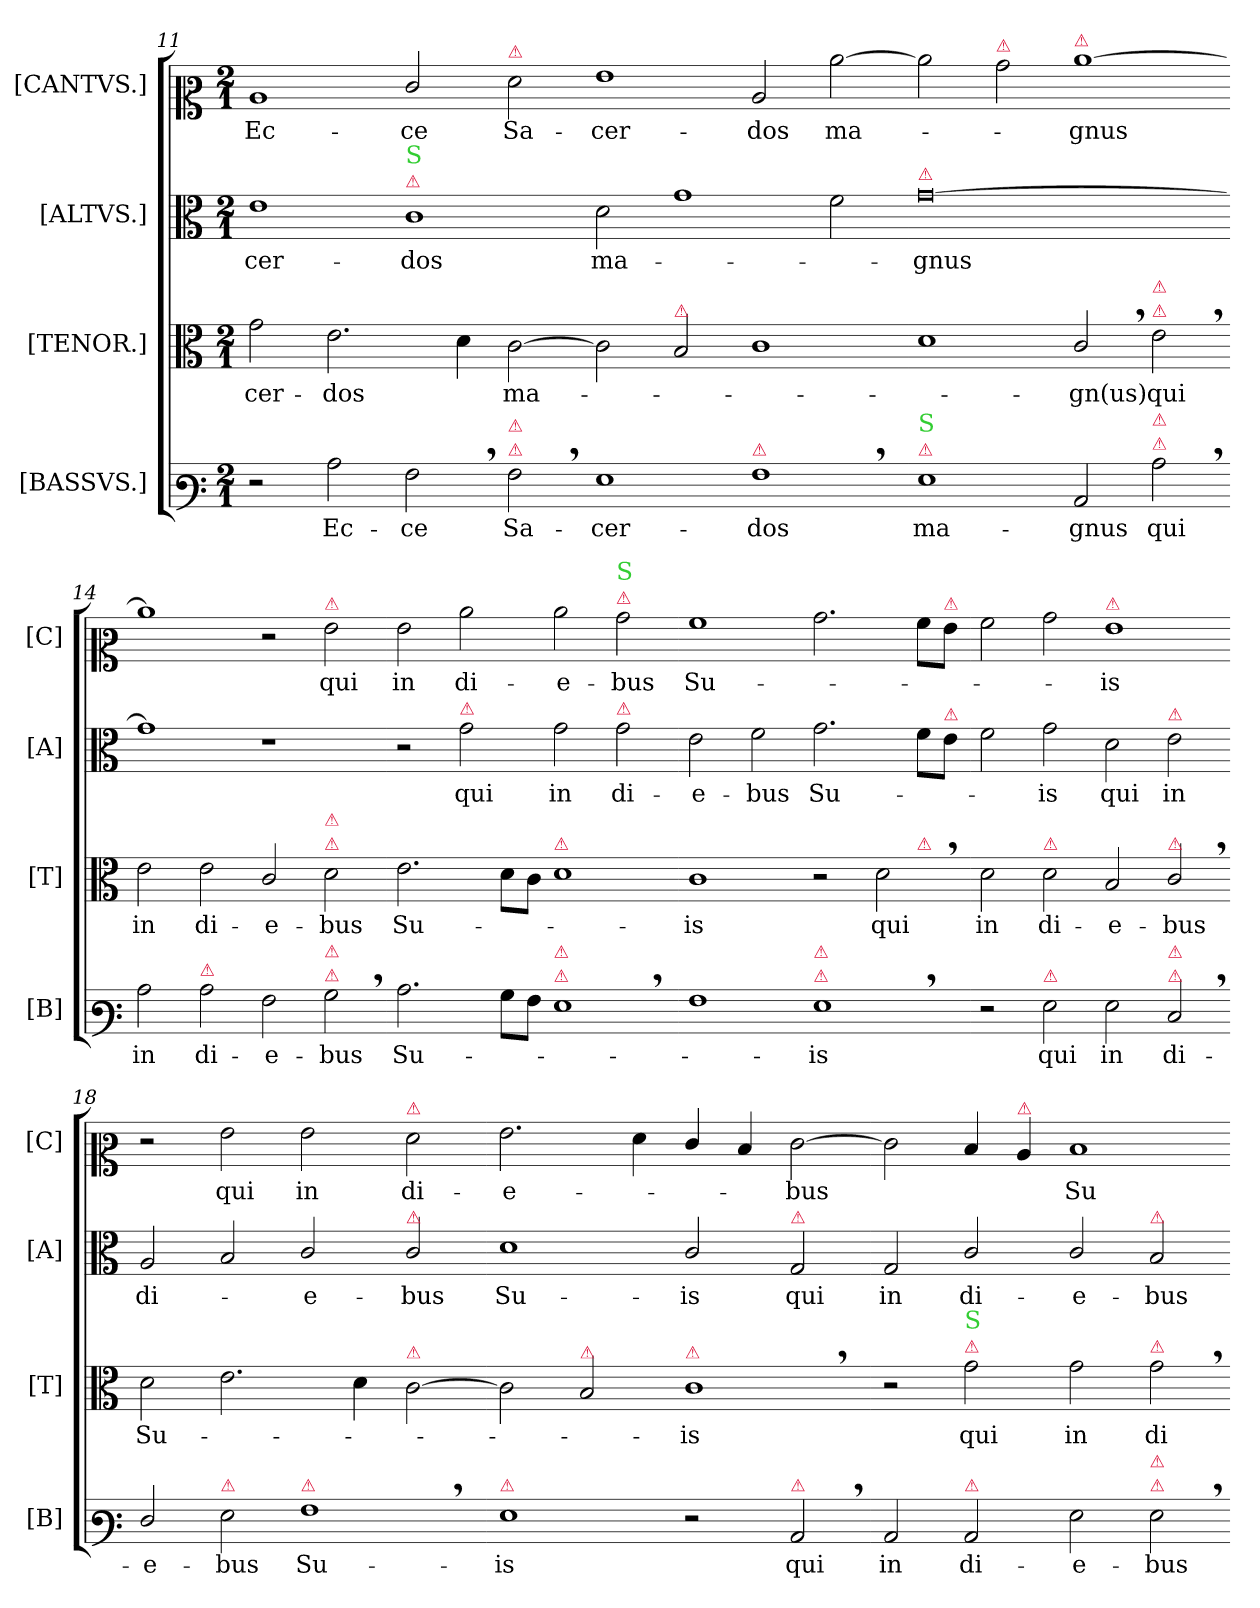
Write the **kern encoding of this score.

**kern	**text	**kern	**text	**kern	**text	**kern	**text
*part4	*part4	*part3	*part3	*part2	*part2	*part1	*part1
*staff4	*staff4	*staff3	*staff3	*staff2	*staff2	*staff1	*staff1
*I"[BASSVS.]	*	*I"[TENOR.]	*	*I"[ALTVS.]	*	*I"[CANTVS.]	*
*I'[B]	*	*I'[T]	*	*I'[A]	*	*I'[C]	*
*clefF3	*	*clefC3	*	*clefC3	*	*clefC2	*
*k[]	*	*k[]	*	*k[]	*	*k[]	*
*M2/1	*	*M2/1	*	*M2/1	*	*M2/1	*
=11	=11	=11	=11	=11	=11	=11	=11
!	!	!	!LO:LY:i	!	!	!	!LO:LY:i
2r	.	2g\	-cer-	1e	-cer-	1c	Ec-
!	!	!	!LO:LY:i	!	!	!	!
2c\	Ec-	2.e\	-dos	.	.	.	.
!	!	!	!	!LO:TX:a:color=crimson:t=⚠	!	!	!
!	!	!	!	!LO:TX:a:color=limegreen:t=S	!	!	!
!	!	!	!	!	!	!	!LO:LY:i
2A,<\	-ce	.	.	1c	-dos	2e/	-ce
.	.	4d\	.	.	.	.	.
!	!	!	!	!	!	!LO:TX:a:color=crimson:t=⚠	!
!LO:TX:a:color=crimson:t=⚠	!	!	!	!	!	!	!
!LO:TX:a:color=crimson:t=⚠	!	!	!	!	!	!	!
!	!	!	!LO:LY:i	!	!	!	!LO:LY:i
2A,\	Sa-	[2c\	ma-	.	.	2f\	Sa-
=12-	=12-	=12-	=12-	=12-	=12-	=12-	=12-
!	!	!	!	!	!	!	!LO:LY:i
1G	-cer-	2c\]	.	2d\	ma-	1g	-cer-
!	!	!LO:TX:a:color=crimson:t=⚠	!	!	!	!	!
.	.	2B/	.	1g	.	.	.
!LO:TX:a:color=crimson:t=⚠	!	!	!	!	!	!	!
!	!	!	!	!	!	!	!LO:LY:i
1A,	-dos	1c	.	.	.	2c/	-dos
!	!	!	!	!	!	!	!LO:LY:i
.	.	.	.	2f\	.	[2cc\	ma-
=13-	=13-	=13-	=13-	=13-	=13-	=13-	=13-
!	!	!	!	!LO:TX:a:color=crimson:t=⚠	!	!	!
!LO:TX:a:color=crimson:t=⚠	!	!	!	!	!	!	!
!LO:TX:a:color=limegreen:t=S	!	!	!	!	!	!	!
1G	ma-	1d	.	[0g	-gnus	2cc\]	.
!	!	!	!	!	!	!LO:TX:a:color=crimson:t=⚠	!
.	.	.	.	.	.	2b\	.
!	!	!	!	!	!	!LO:TX:a:color=crimson:t=⚠	!
!	!	!	!LO:LY:i	!	!	!	!LO:LY:i
2C/	-gnus	2c,</	-gn(us)	.	.	[1cc	-gnus
!	!	!LO:TX:a:color=crimson:t=⚠	!	!	!	!	!
!	!	!LO:TX:a:color=crimson:t=⚠	!	!	!	!	!
!LO:TX:a:color=crimson:t=⚠	!	!	!	!	!	!	!
!LO:TX:a:color=crimson:t=⚠	!	!	!	!	!	!	!
2c,\	qui	2e,\	qui	.	.	.	.
=14-	=14-	=14-	=14-	=14-	=14-	=14-	=14-
2c\	in	2e\	in	1g]	.	1cc]	.
!LO:TX:a:color=crimson:t=⚠	!	!	!	!	!	!	!
2c\	di-	2e\	di-	.	.	.	.
2A\	-e-	2c/	-e-	1r	.	2r	.
!	!	!	!	!	!	!LO:TX:a:color=crimson:t=⚠	!
!	!	!LO:TX:a:color=crimson:t=⚠	!	!	!	!	!
!	!	!LO:TX:a:color=crimson:t=⚠	!	!	!	!	!
!LO:TX:a:color=crimson:t=⚠	!	!	!	!	!	!	!
!LO:TX:a:color=crimson:t=⚠	!	!	!	!	!	!	!
2B,\	-bus	2d\	-bus	.	.	2g\	qui
=15-	=15-	=15-	=15-	=15-	=15-	=15-	=15-
2.c\	Su-	2.e\	Su-	2r	.	2g\	in
!	!	!	!	!LO:TX:a:color=crimson:t=⚠	!	!	!
.	.	.	.	2g\	qui	2cc\	di-
8B\L	.	8d\L	.	.	.	.	.
8A\J	.	8c\J	.	.	.	.	.
!	!	!LO:TX:a:color=crimson:t=⚠	!	!	!	!	!
!LO:TX:a:color=crimson:t=⚠	!	!	!	!	!	!	!
!LO:TX:a:color=crimson:t=⚠	!	!	!	!	!	!	!
1G,	.	1d	.	2g\	in	2cc\	-e-
!	!	!	!	!	!	!LO:TX:a:color=crimson:t=⚠	!
!	!	!	!	!	!	!LO:TX:a:color=limegreen:t=S	!
!	!	!	!	!LO:TX:a:color=crimson:t=⚠	!	!	!
.	.	.	.	2g\	di-	2b\	-bus
=16-	=16-	=16-	=16-	=16-	=16-	=16-	=16-
!	!	!LO:TX:a:color=crimson:t=⚠	!	!	!	!	!
*	*	*^	*	*	*	*	*
1A	.	1c	1..ryy	-is	2e\	-e-	1a	Su-
.	.	.	.	.	2f\	-bus	.	.
!LO:TX:a:color=crimson:t=⚠	!	!	!	!	!	!	!	!
!LO:TX:a:color=crimson:t=⚠	!	!	!	!	!	!	!	!
1G,	-is	2r	.	.	2.g\	Su-	2.b\	.
!	!	!	!	!LO:LY:i	!	!	!	!
.	.	2d,\	.	qui	.	.	.	.
!	!	!	!LO:TX:a:color=crimson:t=⚠	!	!	!	!	!
.	.	.	4ryy	.	8f\L	.	8a\L	.
!	!	!	!	!	!	!	!LO:TX:a:color=crimson:t=⚠	!
!	!	!	!	!	!LO:TX:a:color=crimson:t=⚠	!	!	!
.	.	.	.	.	8e\J	.	8g\J	.
=17-	=17-	=17-	=17-	=17-	=17-	=17-	=17-	=17-
!	!	!	!	!LO:LY:i	!	!	!	!
*	*	*v	*v	*	*	*	*	*
2r	.	2d\	in	2f\	.	2a\	.
!	!	!LO:TX:a:color=crimson:t=⚠	!	!	!	!	!
!LO:TX:a:color=crimson:t=⚠	!	!	!	!	!	!	!
!	!	!	!LO:LY:i	!	!	!	!
2G\	qui	2d\	di-	2g\	-is	2b\	.
!	!	!	!	!	!	!LO:TX:a:color=crimson:t=⚠	!
!	!	!	!LO:LY:i	!	!LO:LY:i	!	!
2G\	in	2B/	-e-	2d\	qui	1g	-is
!	!	!	!	!LO:TX:a:color=crimson:t=⚠	!	!	!
!	!	!LO:TX:a:color=crimson:t=⚠	!	!	!	!	!
!LO:TX:a:color=crimson:t=⚠	!	!	!	!	!	!	!
!LO:TX:a:color=crimson:t=⚠	!	!	!	!	!	!	!
!	!	!	!LO:LY:i	!	!LO:LY:i	!	!
2E,/	di-	2c,/	-bus	2e\	in	.	.
=18-	=18-	=18-	=18-	=18-	=18-	=18-	=18-
!	!	!	!LO:LY:i	!	!LO:LY:i	!	!
2F/	-e-	2d\	Su-	2A/	di-	2r	.
!LO:TX:a:color=crimson:t=⚠	!	!	!	!	!	!	!
!	!	!	!	!	!	!	!LO:LY:i
2G\	-bus	2.e\	.	2B/	.	2g\	qui
!LO:TX:a:color=crimson:t=⚠	!	!	!	!	!	!	!
!	!	!	!	!	!LO:LY:i	!	!LO:LY:i
1A,	Su-	.	.	2c/	-e-	2g\	in
.	.	4d\	.	.	.	.	.
!	!	!	!	!	!	!LO:TX:a:color=crimson:t=⚠	!
!	!	!	!	!LO:TX:a:color=crimson:t=⚠	!	!	!
!	!	!LO:TX:a:color=crimson:t=⚠	!	!	!	!	!
!	!	!	!	!	!LO:LY:i	!	!LO:LY:i
.	.	[2c\	.	2c/	-bus	2f\	di-
=19-	=19-	=19-	=19-	=19-	=19-	=19-	=19-
!LO:TX:a:color=crimson:t=⚠	!	!	!	!	!	!	!
!	!	!	!	!	!LO:LY:i	!	!LO:LY:i
1G	-is	2c\]	.	1d	Su-	2.g\	-e-
!	!	!LO:TX:a:color=crimson:t=⚠	!	!	!	!	!
.	.	2B/	.	.	.	.	.
.	.	.	.	.	.	4f\	.
!	!	!LO:TX:a:color=crimson:t=⚠	!	!	!	!	!
!	!	!	!LO:LY:i	!	!LO:LY:i	!	!
2r	.	1c,	-is	2c/	-is	4e/	.
.	.	.	.	.	.	4d/	.
!	!	!	!	!LO:TX:a:color=crimson:t=⚠	!	!	!
!LO:TX:a:color=crimson:t=⚠	!	!	!	!	!	!	!
!	!LO:LY:i	!	!	!	!	!	!LO:LY:i
2C,/	qui	.	.	2G/	qui	[2e\	-bus
=20-	=20-	=20-	=20-	=20-	=20-	=20-	=20-
!	!LO:LY:i	!	!	!	!	!	!
2C/	in	2r	.	2G/	in	2e\]	.
!	!	!LO:TX:a:color=crimson:t=⚠	!	!	!	!	!
!	!	!LO:TX:a:color=limegreen:t=S	!	!	!	!	!
!LO:TX:a:color=crimson:t=⚠	!	!	!	!	!	!	!
!	!LO:LY:i	!	!	!	!	!	!
2C/	di-	2g\	qui	2c/	di-	4d/	.
!	!	!	!	!	!	!LO:TX:a:color=crimson:t=⚠	!
.	.	.	.	.	.	4c/	.
!	!LO:LY:i	!	!	!	!	!	!LO:LY:i
2G\	-e-	2g\	in	2c/	-e-	1d	Su-
!	!	!	!	!LO:TX:a:color=crimson:t=⚠	!	!	!
!	!	!LO:TX:a:color=crimson:t=⚠	!	!	!	!	!
!LO:TX:a:color=crimson:t=⚠	!	!	!	!	!	!	!
!LO:TX:a:color=crimson:t=⚠	!	!	!	!	!	!	!
!	!LO:LY:i	!	!	!	!	!	!
2G,\	-bus	2g,\	di-	2B/	-bus	.	.
=-	=-	=-	=-	=-	=-	=-	=-
*-	*-	*-	*-	*-	*-	*-	*-
